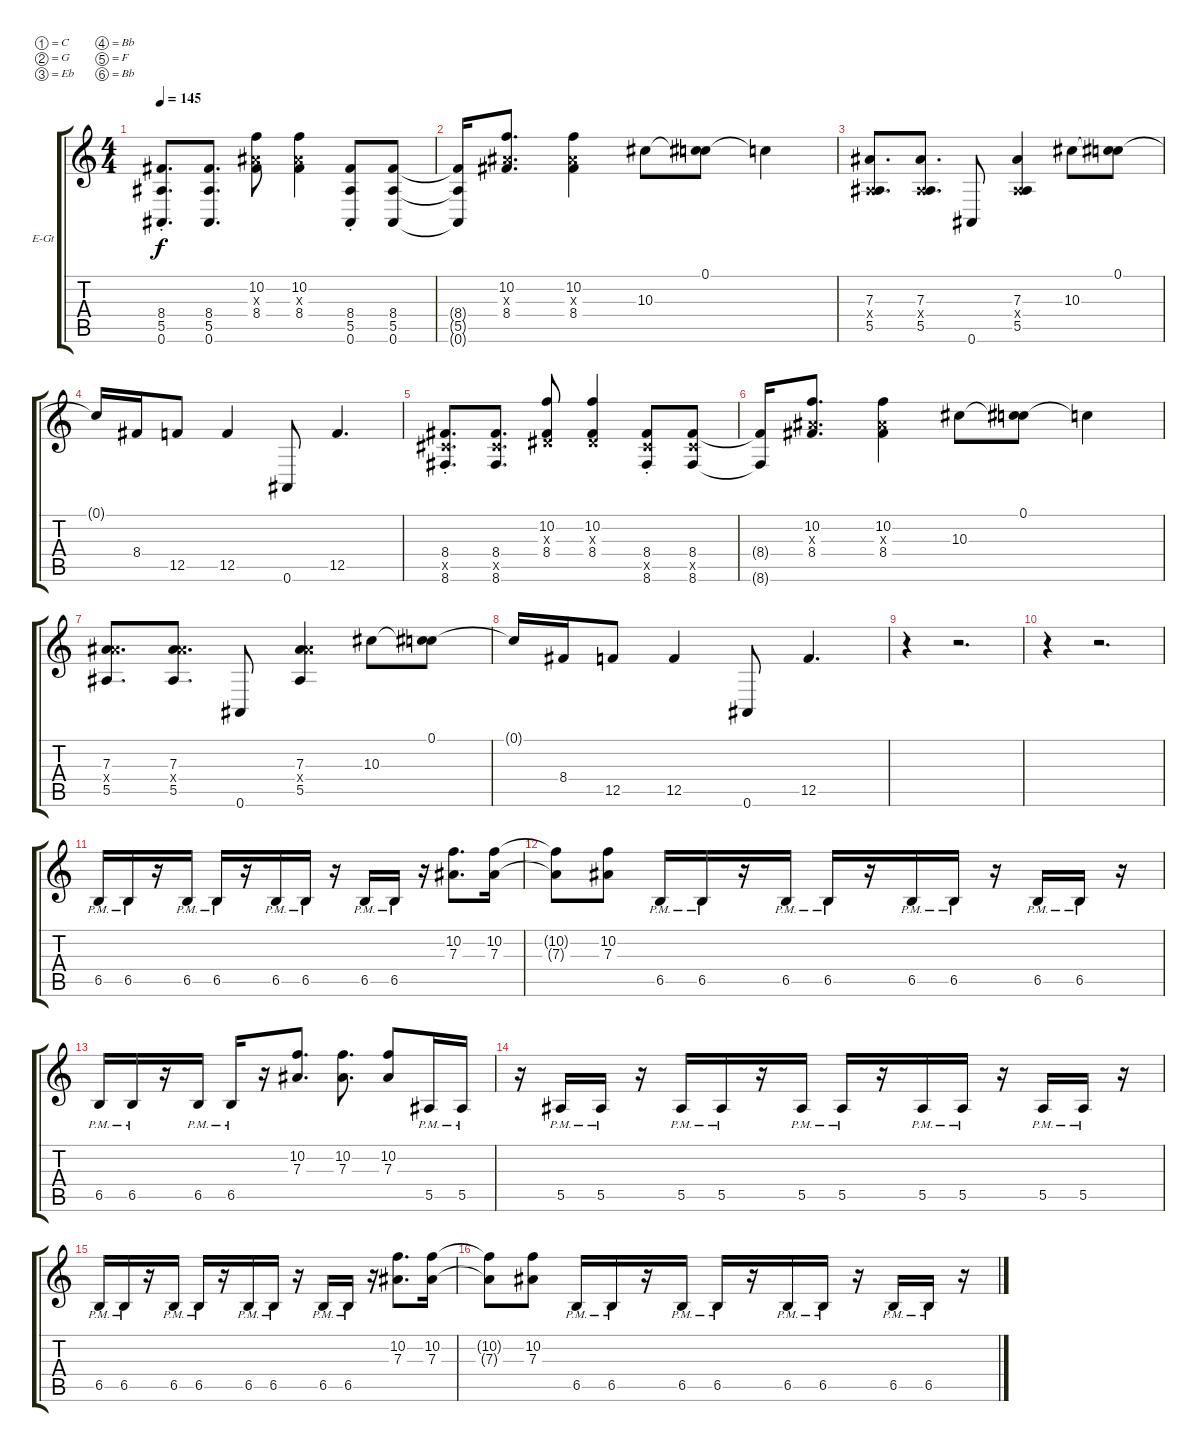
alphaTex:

\bracketExtendMode groupsimilarinstruments
\firstSystemTrackNameOrientation horizontal
\otherSystemsTrackNameOrientation horizontal
\track ("gtr 2" "E-Gt") {instrument distortionguitar}
\staff {score tabs}
\tuning (C4 G3 Eb3 Bb2 F2 Bb1)
\ts (4 4)
\tempo 145
\clef g2
\ks c
(8.4{st} 5.5{st} 0.6{st}).8{d dy f} (8.4 5.5 0.6).8{d} (10.2 7.3{x} 8.4).8 (10.2 7.3{x} 8.4).4 (8.4{st} 5.5{st} 0.6{st}).8 (8.4 5.5 0.6).8 |
(8.4{t} 5.5{t} 0.6{t}).16 (10.2 7.3{x} 8.4).8{d} (10.2 7.3{x} 8.4).4 10.3.8 (0.1 10.3{t}).8 0.1{t}.4 |
(7.3 0.4{x} 5.5).8{d} (7.3 0.4{x} 5.5).8{d} 0.6.8 (7.3 0.4{x} 5.5).4 10.3.8 (0.1 10.3{t}).8 |
0.1{t}.16 8.4.16 12.5.8 12.5.4 0.6.8 12.5.4{d} |
(8.4{st} 8.5{st x} 8.6{st}).8{d} (8.4 8.5{x} 8.6).8{d} (10.2 0.3{x} 8.4).8 (10.2 0.3{x} 8.4).4 (8.4{st} 8.5{st x} 8.6{st}).8 (8.4 8.5{x} 8.6).8 |
(8.4{t} 8.6{t}).16 (10.2 7.3{x} 8.4).8{d} (10.2 7.3{x} 8.4).4 10.3.8 (0.1 10.3{t}).8 0.1{t}.4 |
(7.3 12.4{x} 5.5).8{d} (7.3 12.4{x} 5.5).8{d} 0.6.8 (7.3 12.4{x} 5.5).4 10.3.8 (0.1 10.3{t}).8 |
0.1{t}.16 8.4.16 12.5.8 12.5.4 0.6.8 12.5.4{d} |
r.4 r.2{d} |
r.4 r.2{d} |
6.5{pm}.16 6.5{pm}.16 r.16 6.5{pm}.16 6.5{pm}.16 r.16 6.5{pm}.16 6.5{pm}.16 r.16 6.5{pm}.16 6.5{pm}.16 r.16 (10.2 7.3).8{d} (10.2 7.3).16 |
(10.2{t} 7.3{t}).8 (10.2 7.3).8 6.5{pm}.16 6.5{pm}.16 r.16 6.5{pm}.16 6.5{pm}.16 r.16 6.5{pm}.16 6.5{pm}.16 r.16 6.5{pm}.16 6.5{pm}.16 r.16 |
6.5{pm}.16 6.5{pm}.16 r.16 6.5{pm}.16 6.5{pm}.16 r.16 (10.2 7.3).8{d} (10.2 7.3).8{d} (10.2 7.3).8 5.5{pm}.16 5.5{pm}.16 |
r.16 5.5{pm}.16 5.5{pm}.16 r.16 5.5{pm}.16 5.5{pm}.16 r.16 5.5{pm}.16 5.5{pm}.16 r.16 5.5{pm}.16 5.5{pm}.16 r.16 5.5{pm}.16 5.5{pm}.16 r.16 |
6.5{pm}.16 6.5{pm}.16 r.16 6.5{pm}.16 6.5{pm}.16 r.16 6.5{pm}.16 6.5{pm}.16 r.16 6.5{pm}.16 6.5{pm}.16 r.16 (10.2 7.3).8{d} (10.2 7.3).16 |
(10.2{t} 7.3{t}).8 (10.2 7.3).8 6.5{pm}.16 6.5{pm}.16 r.16 6.5{pm}.16 6.5{pm}.16 r.16 6.5{pm}.16 6.5{pm}.16 r.16 6.5{pm}.16 6.5{pm}.16 r.16
